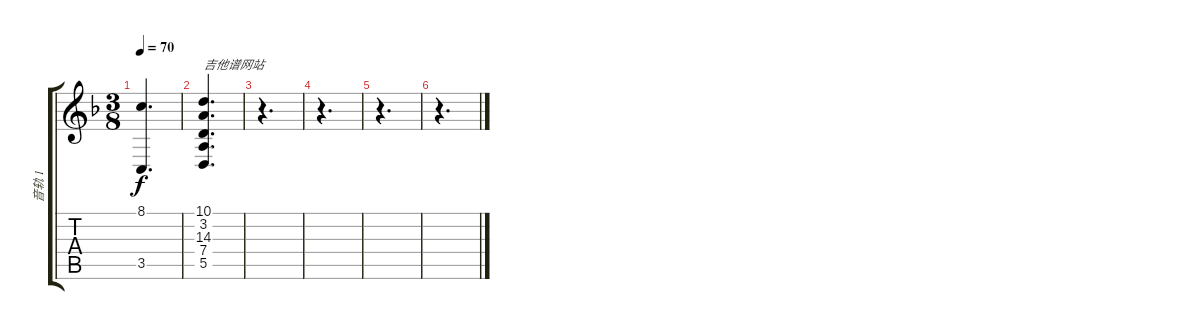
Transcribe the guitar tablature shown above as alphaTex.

\track ("音轨 1" "音轨 1") {instrument acousticgrandpiano}
\staff {score tabs}
\tuning (E4 B3 G3 D3 A2 E2) {hide}
\ts (3 8)
\tempo 70
\clef g2
\ks f
(8.1 3.5).4{d dy f} |
(10.1 3.2 14.3 7.4 5.5).4{d txt "吉他谱网站"} |
r.4{d} |
r.4{d} |
r.4{d} |
r.4{d}
